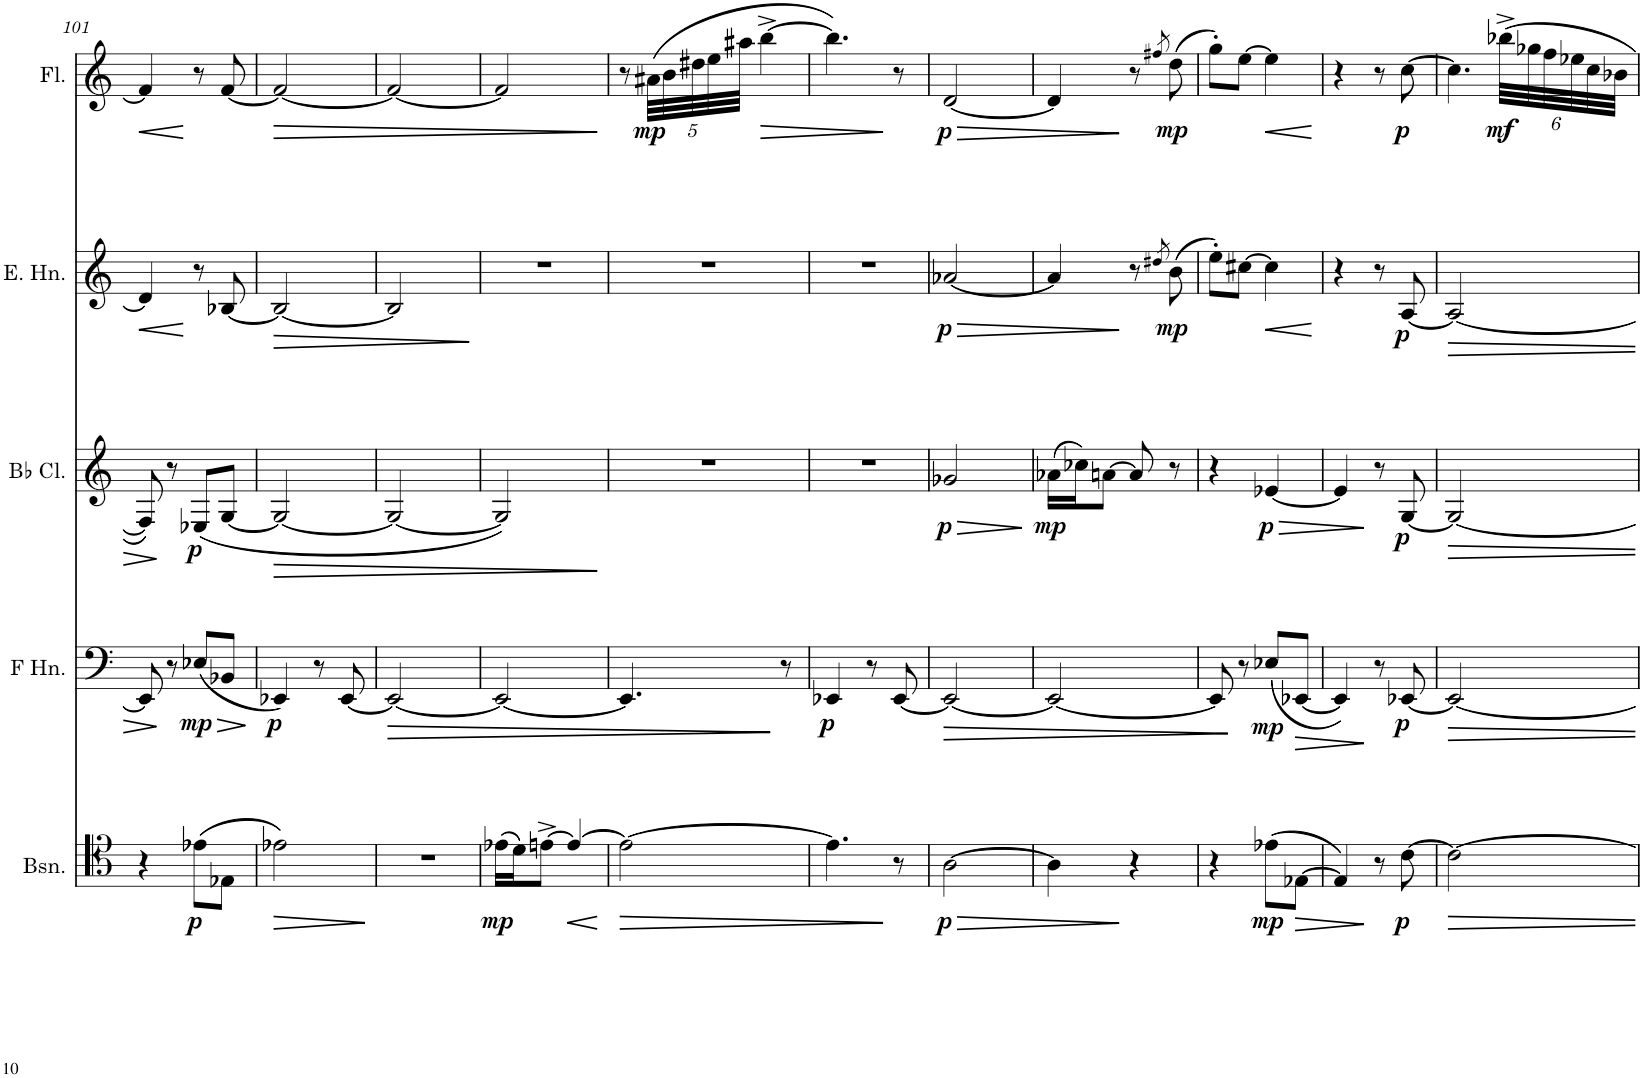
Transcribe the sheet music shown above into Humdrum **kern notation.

**kern	**dynam	**kern	**dynam	**kern	**dynam	**kern	**dynam	**kern	**dynam
*part5	*part5	*part4	*part4	*part3	*part3	*part2	*part2	*part1	*part1
*staff5	*staff5	*staff4	*staff4	*staff3	*staff3	*staff2	*staff2	*staff1	*staff1
*I"Bassoon	*	*I"Horn in F	*	*I"Bb Clarinet	*	*I"English Horn	*	*I"Flute	*
*I'Bsn.	*	*	*	*I'Bb Cl.	*	*I'E. Hn.	*	*I'Fl.	*
!!LO:PB:g=z
*clefC4	*	*clefF4	*	*clefG2	*	*clefG2	*	*clefG2	*
*	*	*ITrd4c7	*	*ITrd1c2	*	*ITrd4c7	*	*	*
*k[]	*	*k[]	*	*k[]	*	*k[]	*	*k[]	*
*M2/4	*	*M2/4	*	*M2/4	*	*M2/4	*	*M2/4	*
=101	=101	=101	=101	=101	=101	=101	=101	=101	=101
!	!	!	!	!	!	!	!LO:HP:b	!	!LO:HP:b
4r	.	8EE-/]	.	8F-/]	.	4d/]	<	4f/]	<
.	.	8r	.	8r	.	.	.	.	.
!	!LO:DY:b	!	!LO:HP:b	!	!	!	!	!	!
!	!	!	!LO:DY:n=1:b	!	!LO:DY:b	!	!	!	!
(8e-X\L	p	(8E-X/L	> mp	(8E-X/L	p	8r	.	8r	[
8E-X\J	.	8BB-X/J	.	[8G/J	.	[8B-X/	.	[8f/	.
=102	=102	=102	=102	=102	=102	=102	=102	=102	=102
!	!LO:HP:b	!	!LO:DY:b	!	!LO:HP:b	!	!LO:HP:b	!	!LO:HP:b
2e-X\)	>	4EE-X/)	p	2G/_	>	2B-/_	>	2f/_	>
.	.	8r	.	.	.	.	.	.	.
.	.	[8EE-/	.	.	.	.	.	.	.
=103	=103	=103	=103	=103	=103	=103	=103	=103	=103
!	!	!	!LO:HP:b	!	!	!	!	!	!
2r	.	2EE-/_	>	2G/_	.	2B-/]	.	2f/_	.
.	.	.	.	.	.	.	[	.	.
=104	=104	=104	=104	=104	=104	=104	=104	=104	=104
!	!LO:DY:b	!	!	!	!	!	!	!	!
(16e-X\LL	mp	2EE-/_	.	2G/])	.	2r	.	2f/]	.
16d\J)	.	.	.	.	.	.	.	.	.
[8en^\J	.	.	.	.	.	.	.	.	.
!	!LO:HP:b	!	!	!	!	!	!	!	!
4e/_	<	.	.	.	.	.	.	.	.
.	]	.	.	.	.	.	.	.	]
=105	=105	=105	=105	=105	=105	=105	=105	=105	=105
!	!LO:HP:b	!	!	!	!	!	!	!	!
2e\_	>	4.EE-/]	.	2r	.	2r	.	8r	.
*	*	*	*	*	*	*	*	*Xbrackettup	*
!	!	!	!	!	!	!	!	!	!LO:DY:b
.	.	.	.	.	.	.	.	(40a#X\LLL	mp
.	.	.	.	.	.	.	.	40b\	.
.	.	.	.	.	.	.	.	40dd#X\	.
.	.	.	.	.	.	.	.	40ee\	.
.	.	.	.	.	.	.	.	40aa#X\JJJ	.
!	!	!	!	!	!	!	!	!	!LO:HP:b
.	.	.	.	.	.	.	.	[4bb^\	>
.	.	8r	]	.	.	.	.	.	.
=106	=106	=106	=106	=106	=106	=106	=106	=106	=106
!	!	!	!LO:DY:b	!	!	!	!	!	!
4.e\]	.	4EE-X/	p	2r	.	2r	.	4.bb\])	.
.	.	8r	.	.	.	.	.	.	.
8r	[	[8EE-/	.	.	.	.	.	8r	]
=107	=107	=107	=107	=107	=107	=107	=107	=107	=107
!	!LO:HP:b	!	!LO:HP:b	!	!LO:HP:b	!	!LO:HP:b	!	!LO:HP:b
!	!LO:DY:n=1:b	!	!	!	!LO:DY:n=1:b	!	!LO:DY:n=1:b	!	!LO:DY:n=1:b
[2A\	> p	2EE-/_	>	2g-X/	> p	[2a-X/	> p	[2d/	> p
.	.	.	.	.	]	.	.	.	.
=108	=108	=108	=108	=108	=108	=108	=108	=108	=108
!	!	!	!	!	!LO:DY:b	!	!	!	!
4A\]	.	2EE-/_	.	(16a-X\LL	mp	4a-/]	.	4d/]	.
.	.	.	.	16cc-X\J)	.	.	.	.	.
.	.	.	.	[8an\J	.	.	.	.	.
4r	]	.	.	8a/]	.	8r	]	8r	]
.	.	.	.	.	.	8qdd#X/	.	8qff#X/	.
!	!	!	!	!	!	!	!LO:DY:b	!	!LO:DY:b
.	.	.	.	8r	.	(8b\	mp	(8dd\	mp
=109	=109	=109	=109	=109	=109	=109	=109	=109	=109
4r	.	8EE-/]	.	4r	.	8ee'\L)	.	8gg'\L)	.
.	.	8r	]	.	.	[8cc#X\J	.	[8ee\J	.
!	!LO:DY:b	!	!LO:DY:b	!	!LO:DY:b	!	!	!	!LO:HP:b
(8e-X\L	mp	(8E-X/L	mp	[4e-X/	p	4cc#\]	.	4ee\]	<
[8E-X\J	.	[8EE-X/J	.	.	.	.	.	.	.
.	.	.	.	.	.	.	]	.	[
=110	=110	=110	=110	=110	=110	=110	=110	=110	=110
4E-/])	.	4EE-/])	.	4e-/]	.	4r	.	4r	.
8r	]	8r	]	8r	]	8r	.	8r	.
!	!LO:DY:b	!	!LO:DY:b	!	!LO:DY:b	!	!LO:DY:b	!	!LO:DY:b
[8c\	p	[8EE-X/	p	[8G/	p	[8A/	p	[8cc\	p
=111	=111	=111	=111	=111	=111	=111	=111	=111	=111
2c\_	.	2EE-/_	.	2G/_	.	2A/_	.	4.cc\]	.
!	!	!	!	!	!	!	!	!	!LO:DY:b
.	.	.	.	.	.	.	.	48bb-X^\LLL	mf
.	.	.	.	.	.	.	.	48gg-X\	.
.	.	.	.	.	.	.	.	48ff\	.
.	.	.	.	.	.	.	.	48ee-X\	.
.	.	.	.	.	.	.	.	48cc\	.
.	.	.	.	.	.	.	.	48b-X\JJJ	.
=	=	=	=	=	=	=	=	=	=
*-	*-	*-	*-	*-	*-	*-	*-	*-	*-
